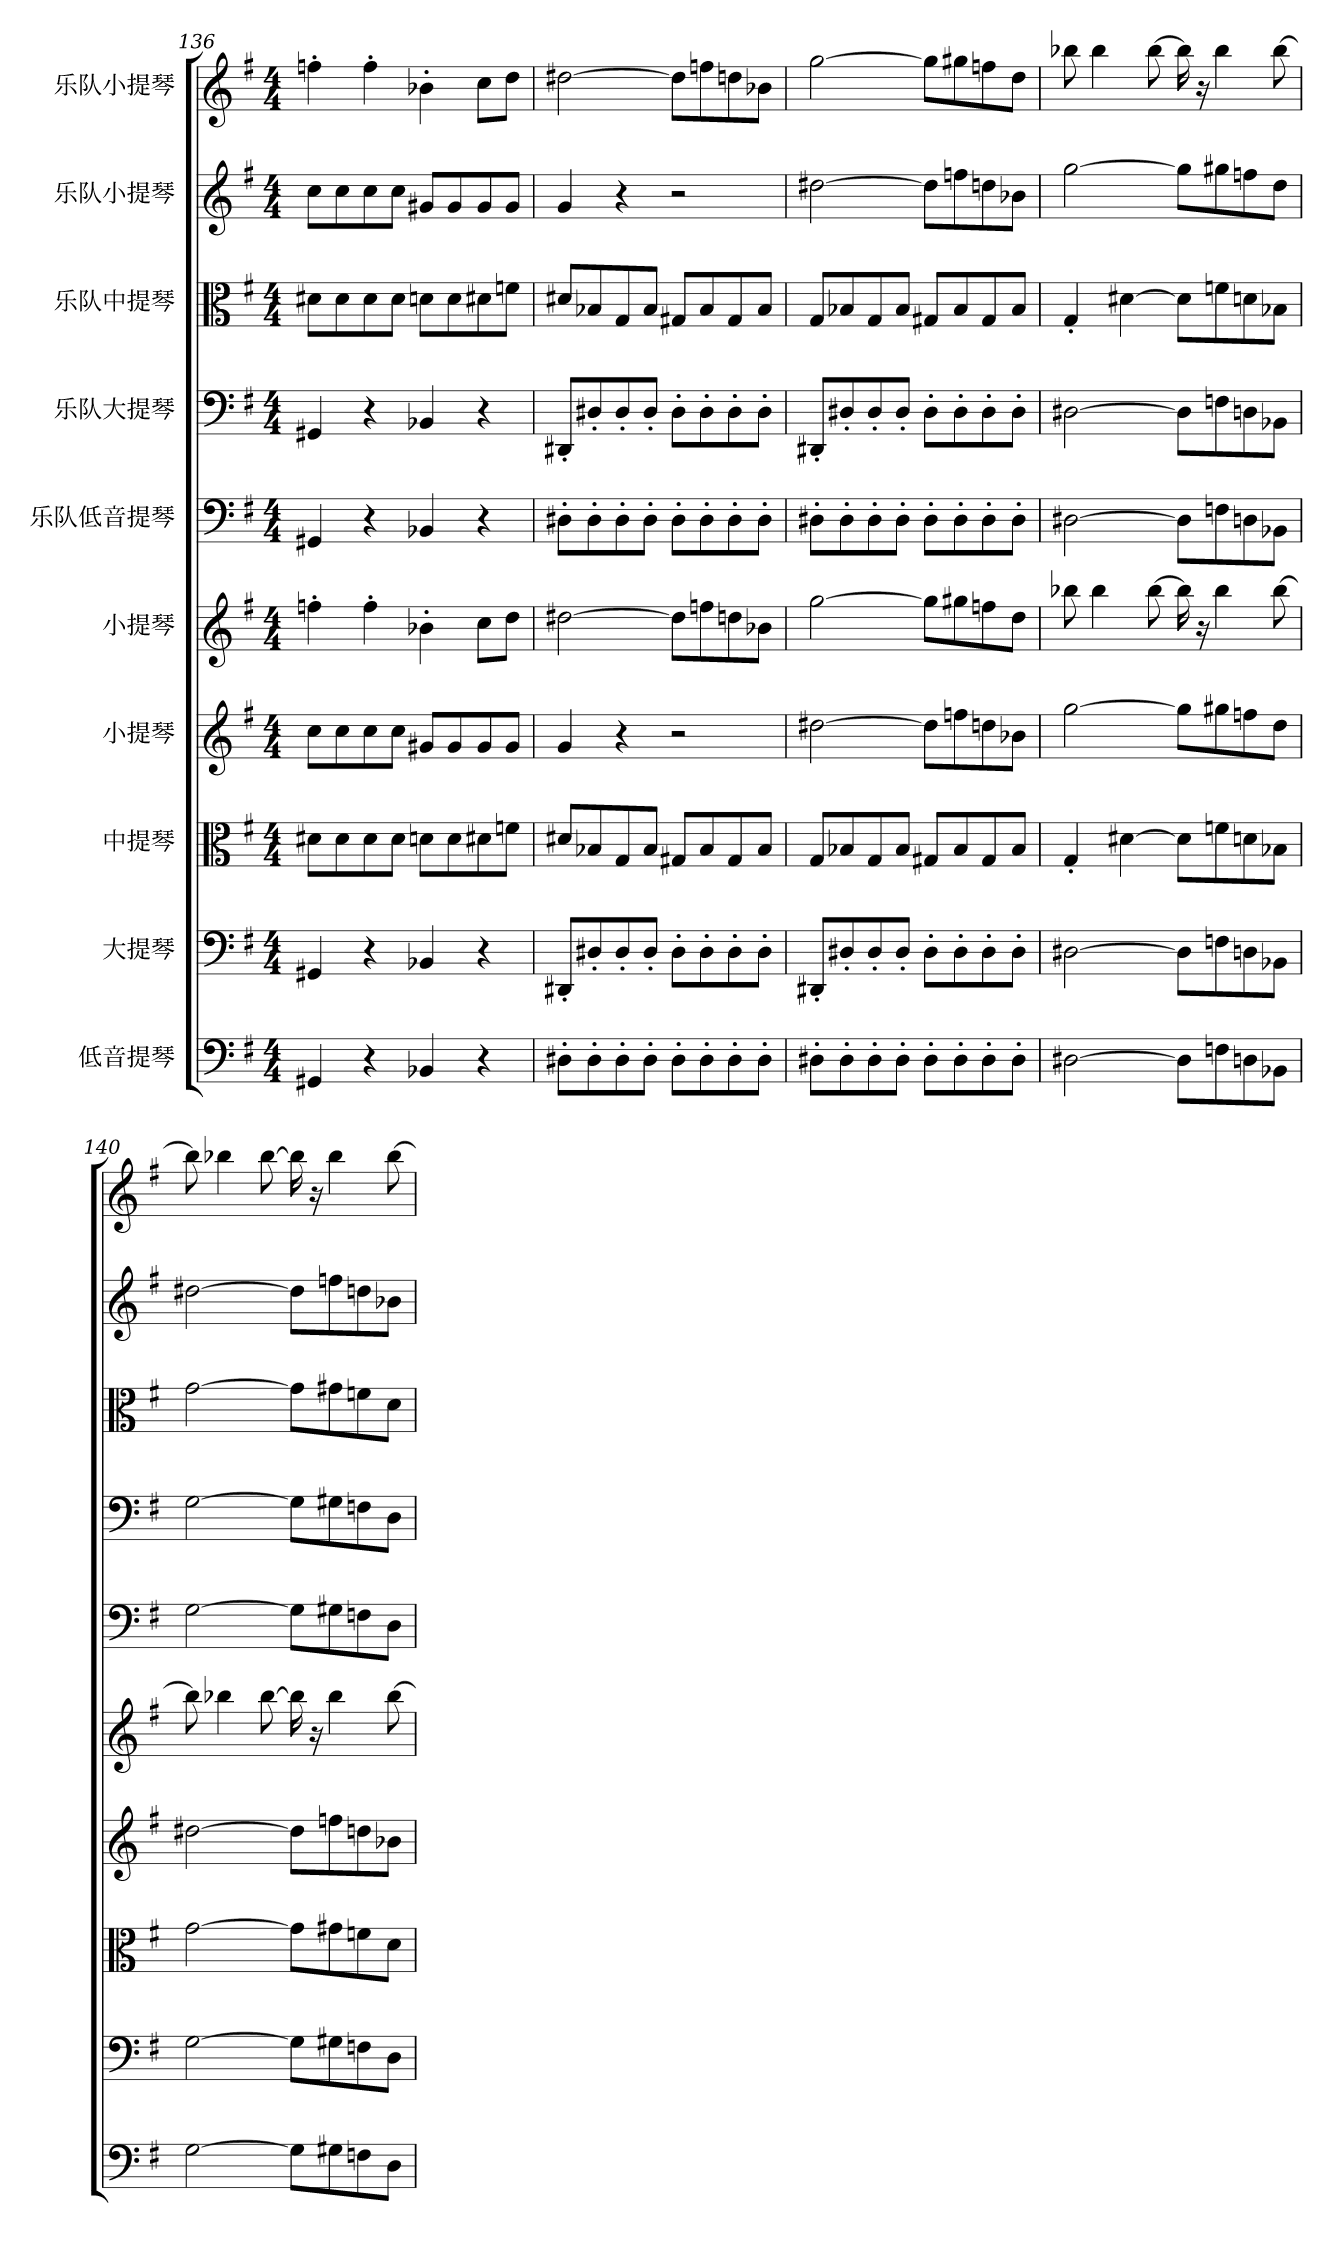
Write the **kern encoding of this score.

**kern	**kern	**kern	**kern	**kern	**kern	**kern	**kern	**kern	**kern
*part10	*part9	*part8	*part7	*part6	*part5	*part4	*part3	*part2	*part1
*staff10	*staff9	*staff8	*staff7	*staff6	*staff5	*staff4	*staff3	*staff2	*staff1
*I"低音提琴	*I"大提琴	*I"中提琴	*I"小提琴	*I"小提琴	*I"乐队低音提琴	*I"乐队大提琴	*I"乐队中提琴	*I"乐队小提琴	*I"乐队小提琴
*clefF4	*clefF4	*clefC3	*clefG2	*clefG2	*clefF4	*clefF4	*clefC3	*clefG2	*clefG2
*ITrd7c12	*	*	*	*	*ITrd7c12	*	*	*	*
*k[f#]	*k[f#]	*k[f#]	*k[f#]	*k[f#]	*k[f#]	*k[f#]	*k[f#]	*k[f#]	*k[f#]
*M4/4	*M4/4	*M4/4	*M4/4	*M4/4	*M4/4	*M4/4	*M4/4	*M4/4	*M4/4
=136	=136	=136	=136	=136	=136	=136	=136	=136	=136
4GGG#X/	4GG#X/	8d#X\L	8cc\L	4ffn'\	4GGG#X/	4GG#X/	8d#X\L	8cc\L	4ffn'\
.	.	8d#\	8cc\	.	.	.	8d#\	8cc\	.
4r	4r	8d#\	8cc\	4ff'\	4r	4r	8d#\	8cc\	4ff'\
.	.	8d#\J	8cc\J	.	.	.	8d#\J	8cc\J	.
4BBB-X/	4BB-X/	8dn\L	8g#X/L	4b-X'\	4BBB-X/	4BB-X/	8dn\L	8g#X/L	4b-X'\
.	.	8d\	8g#/	.	.	.	8d\	8g#/	.
4r	4r	8d#X\	8g#/	8cc\L	4r	4r	8d#X\	8g#/	8cc\L
.	.	8fn\J	8g#/J	8dd\J	.	.	8fn\J	8g#/J	8dd\J
!!LO:PB:g=z
=137	=137	=137	=137	=137	=137	=137	=137	=137	=137
8DD#X'\L	8DD#X'/L	8d#X/L	4g/	[2dd#X\	8DD#X'\L	8DD#X'/L	8d#X/L	4g/	[2dd#X\
8DD#'\	8D#X'/	8B-X/	.	.	8DD#'\	8D#X'/	8B-X/	.	.
8DD#'\	8D#'/	8G/	4r	.	8DD#'\	8D#'/	8G/	4r	.
8DD#'\J	8D#'/J	8B-/J	.	.	8DD#'\J	8D#'/J	8B-/J	.	.
8DD#'\L	8D#'\L	8G#X/L	2r	8dd#\L]	8DD#'\L	8D#'\L	8G#X/L	2r	8dd#\L]
8DD#'\	8D#'\	8B-/	.	8ffn\	8DD#'\	8D#'\	8B-/	.	8ffn\
8DD#'\	8D#'\	8G#/	.	8ddn\	8DD#'\	8D#'\	8G#/	.	8ddn\
8DD#'\J	8D#'\J	8B-/J	.	8b-X\J	8DD#'\J	8D#'\J	8B-/J	.	8b-X\J
=138	=138	=138	=138	=138	=138	=138	=138	=138	=138
8DD#X'\L	8DD#X'/L	8G/L	[2dd#X\	[2gg\	8DD#X'\L	8DD#X'/L	8G/L	[2dd#X\	[2gg\
8DD#'\	8D#X'/	8B-X/	.	.	8DD#'\	8D#X'/	8B-X/	.	.
8DD#'\	8D#'/	8G/	.	.	8DD#'\	8D#'/	8G/	.	.
8DD#'\J	8D#'/J	8B-/J	.	.	8DD#'\J	8D#'/J	8B-/J	.	.
8DD#'\L	8D#'\L	8G#X/L	8dd#\L]	8gg\L]	8DD#'\L	8D#'\L	8G#X/L	8dd#\L]	8gg\L]
8DD#'\	8D#'\	8B-/	8ffn\	8gg#X\	8DD#'\	8D#'\	8B-/	8ffn\	8gg#X\
8DD#'\	8D#'\	8G#/	8ddn\	8ffn\	8DD#'\	8D#'\	8G#/	8ddn\	8ffn\
8DD#'\J	8D#'\J	8B-/J	8b-X\J	8dd\J	8DD#'\J	8D#'\J	8B-/J	8b-X\J	8dd\J
=139	=139	=139	=139	=139	=139	=139	=139	=139	=139
[2DD#X\	[2D#X\	4G'/	[2gg\	8bb-X\	[2DD#X\	[2D#X\	4G'/	[2gg\	8bb-X\
.	.	.	.	4bb-\	.	.	.	.	4bb-\
.	.	[4d#X\	.	.	.	.	[4d#X\	.	.
.	.	.	.	[8bb-\	.	.	.	.	[8bb-\
8DD#\L]	8D#\L]	8d#\L]	8gg\L]	16bb-\]	8DD#\L]	8D#\L]	8d#\L]	8gg\L]	16bb-\]
.	.	.	.	16r	.	.	.	.	16r
8FFn\	8Fn\	8fn\	8gg#X\	4bb-\	8FFn\	8Fn\	8fn\	8gg#X\	4bb-\
8DDn\	8Dn\	8dn\	8ffn\	.	8DDn\	8Dn\	8dn\	8ffn\	.
8BBB-X\J	8BB-X\J	8B-X\J	8dd\J	[8bb-\	8BBB-X\J	8BB-X\J	8B-X\J	8dd\J	[8bb-\
!!LO:PB:g=z
=140	=140	=140	=140	=140	=140	=140	=140	=140	=140
[2GG\	[2G\	[2g\	[2dd#X\	8bb-\]	[2GG\	[2G\	[2g\	[2dd#X\	8bb-\]
.	.	.	.	4bb-X\	.	.	.	.	4bb-X\
.	.	.	.	[8bb-\	.	.	.	.	[8bb-\
8GG\L]	8G\L]	8g\L]	8dd#\L]	16bb-\]	8GG\L]	8G\L]	8g\L]	8dd#\L]	16bb-\]
.	.	.	.	16r	.	.	.	.	16r
8GG#X\	8G#X\	8g#X\	8ffn\	4bb-\	8GG#X\	8G#X\	8g#X\	8ffn\	4bb-\
8FFn\	8Fn\	8fn\	8ddn\	.	8FFn\	8Fn\	8fn\	8ddn\	.
8DD\J	8D\J	8d\J	8b-X\J	[8bb-\	8DD\J	8D\J	8d\J	8b-X\J	[8bb-\
=	=	=	=	=	=	=	=	=	=
*-	*-	*-	*-	*-	*-	*-	*-	*-	*-
